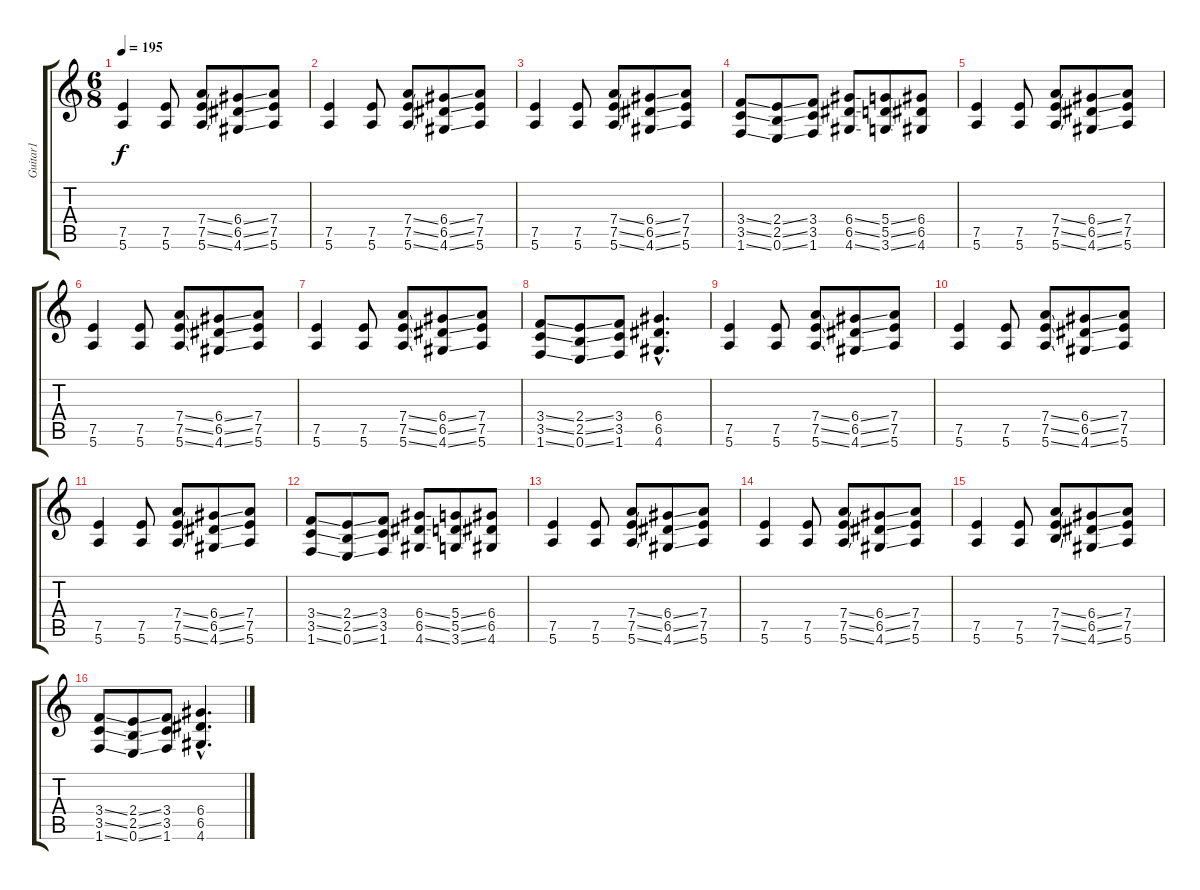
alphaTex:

\track ("Guitar1" "Guitar1") {instrument distortionguitar}
\staff {score tabs}
\tuning (E4 B3 G3 D3 A2 E2) {hide}
\ts (6 8)
\tempo 195
\clef g2
\ks c
(7.5 5.6).4{dy f} (7.5 5.6).8 (7.4{ss} 7.5{ss} 5.6{ss}).8 (6.4{ss} 6.5{ss} 4.6{ss}).8 (7.4 7.5 5.6).8 |
(7.5 5.6).4 (7.5 5.6).8 (7.4{ss} 7.5{ss} 5.6{ss}).8 (6.4{ss} 6.5{ss} 4.6{ss}).8 (7.4 7.5 5.6).8 |
(7.5 5.6).4 (7.5 5.6).8 (7.4{ss} 7.5{ss} 5.6{ss}).8 (6.4{ss} 6.5{ss} 4.6{ss}).8 (7.4 7.5 5.6).8 |
(3.4{ss} 3.5{ss} 1.6{ss}).8 (2.4{ss} 2.5{ss} 0.6{ss}).8 (3.4 3.5 1.6).8 (6.4{ss} 6.5{ss} 4.6{ss}).8 (5.4{ss} 5.5{ss} 3.6{ss}).8 (6.4 6.5 4.6).8 |
(7.5 5.6).4 (7.5 5.6).8 (7.4{ss} 7.5{ss} 5.6{ss}).8 (6.4{ss} 6.5{ss} 4.6{ss}).8 (7.4 7.5 5.6).8 |
(7.5 5.6).4 (7.5 5.6).8 (7.4{ss} 7.5{ss} 5.6{ss}).8 (6.4{ss} 6.5{ss} 4.6{ss}).8 (7.4 7.5 5.6).8 |
(7.5 5.6).4 (7.5 5.6).8 (7.4{ss} 7.5{ss} 5.6{ss}).8 (6.4{ss} 6.5{ss} 4.6{ss}).8 (7.4 7.5 5.6).8 |
(3.4{ss} 3.5{ss} 1.6{ss}).8 (2.4{ss} 2.5{ss} 0.6{ss}).8 (3.4 3.5 1.6).8 (6.4{hac} 6.5{hac} 4.6{hac}).4{d} |
(7.5 5.6).4 (7.5 5.6).8 (7.4{ss} 7.5{ss} 5.6{ss}).8 (6.4{ss} 6.5{ss} 4.6{ss}).8 (7.4 7.5 5.6).8 |
(7.5 5.6).4 (7.5 5.6).8 (7.4{ss} 7.5{ss} 5.6{ss}).8 (6.4{ss} 6.5{ss} 4.6{ss}).8 (7.4 7.5 5.6).8 |
(7.5 5.6).4 (7.5 5.6).8 (7.4{ss} 7.5{ss} 5.6{ss}).8 (6.4{ss} 6.5{ss} 4.6{ss}).8 (7.4 7.5 5.6).8 |
(3.4{ss} 3.5{ss} 1.6{ss}).8 (2.4{ss} 2.5{ss} 0.6{ss}).8 (3.4 3.5 1.6).8 (6.4{ss} 6.5{ss} 4.6{ss}).8 (5.4{ss} 5.5{ss} 3.6{ss}).8 (6.4 6.5 4.6).8 |
(7.5 5.6).4 (7.5 5.6).8 (7.4{ss} 7.5{ss} 5.6{ss}).8 (6.4{ss} 6.5{ss} 4.6{ss}).8 (7.4 7.5 5.6).8 |
(7.5 5.6).4 (7.5 5.6).8 (7.4{ss} 7.5{ss} 5.6{ss}).8 (6.4{ss} 6.5{ss} 4.6{ss}).8 (7.4 7.5 5.6).8 |
(7.5 5.6).4 (7.5 5.6).8 (7.4{ss} 7.5{ss} 7.6{ss}).8 (6.4{ss} 6.5{ss} 4.6{ss}).8 (7.4 7.5 5.6).8 |
(3.4{ss} 3.5{ss} 1.6{ss}).8 (2.4{ss} 2.5{ss} 0.6{ss}).8 (3.4 3.5 1.6).8 (6.4{hac} 6.5{hac} 4.6{hac}).4{d}
